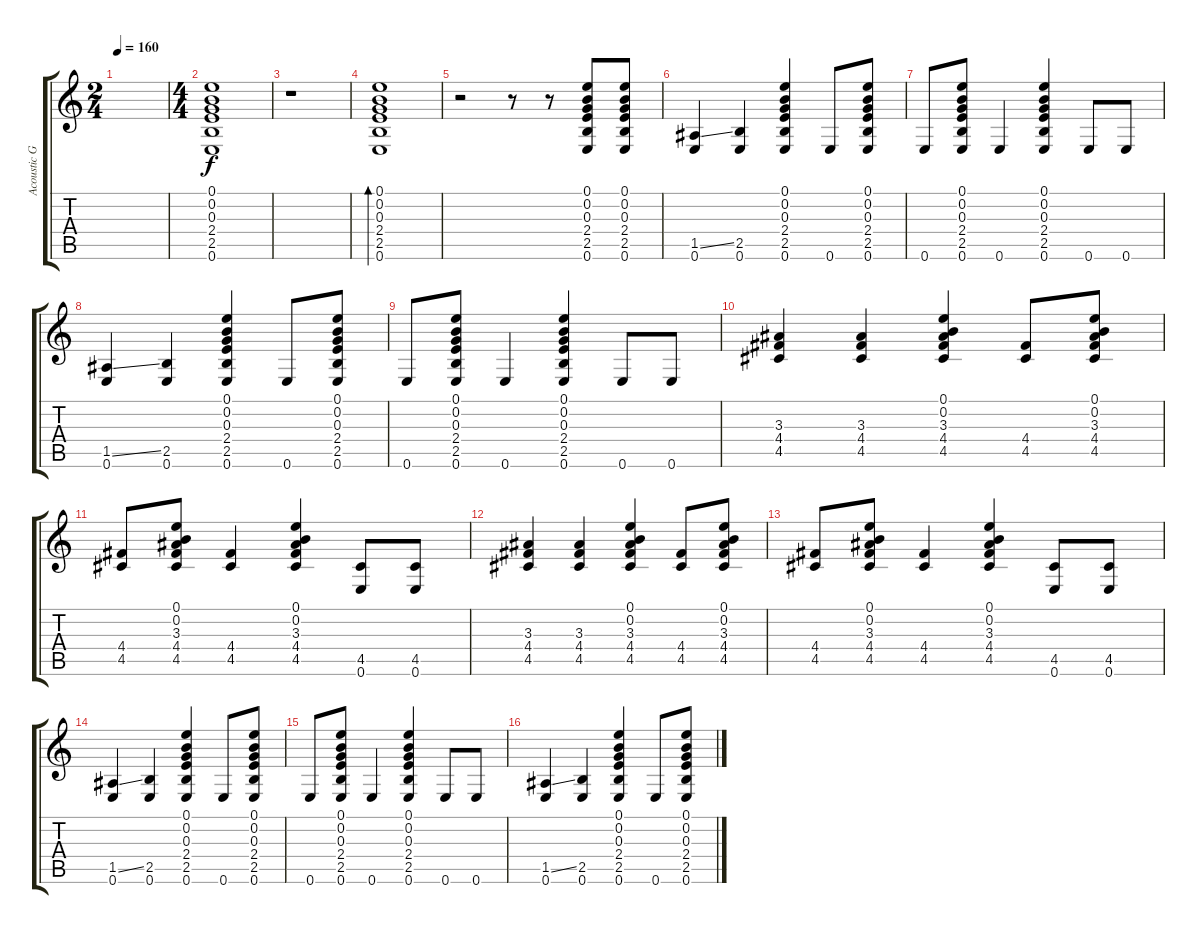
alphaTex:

\track ("Acoustic Guitar ( Normal tuning )" "Acoustic G") {instrument acousticguitarsteel}
\staff {score tabs}
\tuning (E4 B3 G3 D3 A2 E2) {hide}
\ts (2 4)
\tempo 160
\clef g2
\ks c
|
\ts (4 4)
(0.1 0.2 0.3 2.4 2.5 0.6).1 |
r.1 |
(0.1 0.2 0.3 2.4 2.5 0.6).1{bd 480} |
r.2 r.8 r.8 (0.1 0.2 0.3 2.4 2.5 0.6).8 (0.1 0.2 0.3 2.4 2.5 0.6).8 |
(1.5{ss} 0.6).4 (2.5 0.6).4 (0.1 0.2 0.3 2.4 2.5 0.6).4 0.6.8 (0.1 0.2 0.3 2.4 2.5 0.6).8 |
0.6.8 (0.1 0.2 0.3 2.4 2.5 0.6).8 0.6.4 (0.1 0.2 0.3 2.4 2.5 0.6).4 0.6.8 0.6.8 |
(1.5{ss} 0.6).4 (2.5 0.6).4 (0.1 0.2 0.3 2.4 2.5 0.6).4 0.6.8 (0.1 0.2 0.3 2.4 2.5 0.6).8 |
0.6.8 (0.1 0.2 0.3 2.4 2.5 0.6).8 0.6.4 (0.1 0.2 0.3 2.4 2.5 0.6).4 0.6.8 0.6.8 |
(3.3 4.4 4.5).4 (3.3 4.4 4.5).4 (0.1 0.2 3.3 4.4 4.5).4 (4.4 4.5).8 (0.1 0.2 3.3 4.4 4.5).8 |
(4.4 4.5).8 (0.1 0.2 3.3 4.4 4.5).8 (4.4 4.5).4 (0.1 0.2 3.3 4.4 4.5).4 (4.5 0.6).8 (4.5 0.6).8 |
(3.3 4.4 4.5).4 (3.3 4.4 4.5).4 (0.1 0.2 3.3 4.4 4.5).4 (4.4 4.5).8 (0.1 0.2 3.3 4.4 4.5).8 |
(4.4 4.5).8 (0.1 0.2 3.3 4.4 4.5).8 (4.4 4.5).4 (0.1 0.2 3.3 4.4 4.5).4 (4.5 0.6).8 (4.5 0.6).8 |
(1.5{ss} 0.6).4 (2.5 0.6).4 (0.1 0.2 0.3 2.4 2.5 0.6).4 0.6.8 (0.1 0.2 0.3 2.4 2.5 0.6).8 |
0.6.8 (0.1 0.2 0.3 2.4 2.5 0.6).8 0.6.4 (0.1 0.2 0.3 2.4 2.5 0.6).4 0.6.8 0.6.8 |
(1.5{ss} 0.6).4 (2.5 0.6).4 (0.1 0.2 0.3 2.4 2.5 0.6).4 0.6.8 (0.1 0.2 0.3 2.4 2.5 0.6).8
